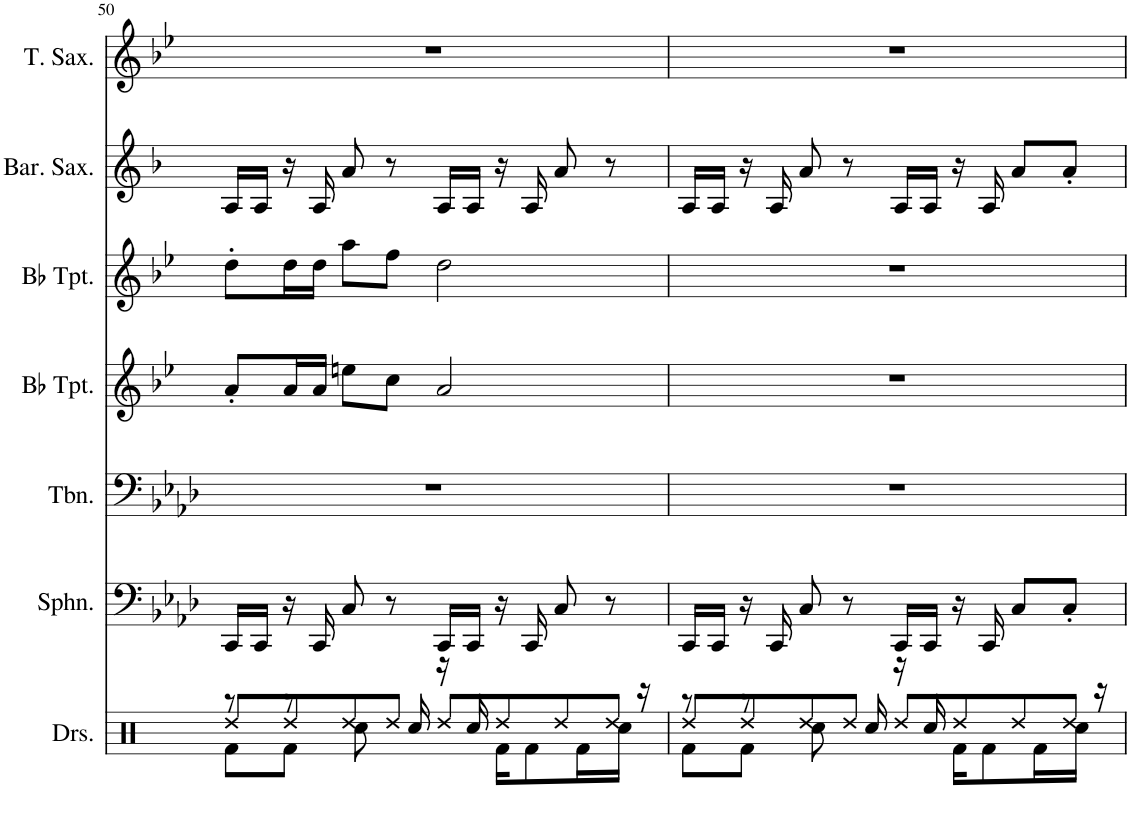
**kern	**kern	**kern	**kern	**kern	**kern	**kern
*part7	*part6	*part5	*part4	*part3	*part2	*part1
*staff7	*staff6	*staff5	*staff4	*staff3	*staff2	*staff1
*I"Drumset	*I"Sousaphone	*I"Trombone	*I"Bb Trumpet	*I"Bb Trumpet	*I"Baritone Saxophone	*I"Tenor Saxophone
*I'Drs.	*I'Sphn.	*I'Tbn.	*I'Bb Tpt.	*I'Bb Tpt.	*I'Bar. Sax.	*I'T. Sax.
!!LO:PB:g=z
*clefX	*clefF4	*clefF4	*clefG2	*clefG2	*clefG2	*clefG2
*	*	*	*Trd1c2	*Trd1c2	*Trd12c21	*Trd8c14
*k[]	*k[b-e-a-d-]	*k[b-e-a-d-]	*k[b-e-]	*k[b-e-]	*k[b-]	*k[b-e-]
*M4/4	*M4/4	*M4/4	*M4/4	*M4/4	*M4/4	*M4/4
=50	=50	=50	=50	=50	=50	=50
*^	*	*	*	*	*	*
*	*^	*	*	*	*	*	*
8Rf\L	8r	8Rdd/L	16CC/LL	1r	8a'/L	8dd'\L	16A/LL	1r
.	.	.	16CC/JJ	.	.	.	16A/JJ	.
8Rf\J	8r	8Rdd/	16r	.	16a/L	16dd\L	16r	.
.	.	.	16CC/	.	16a/JJ	16dd\JJ	16A/	.
4.ryy	8Rcc\	8Rdd/	8C/	.	8een\L	8aa\L	8a/	.
.	16ryy	8Rdd/J	8r	.	8cc\J	8ff\J	8r	.
.	16Rcc/	.	.	.	.	.	.	.
.	16r	8Rdd/L	16CC/LL	.	2a/	2dd\	16A/LL	.
.	16Rcc/	.	16CC/JJ	.	.	.	16A/JJ	.
16Rf\KL	4.ryy	8Rdd/	16r	.	.	.	16r	.
8Rf\	.	.	16CC/	.	.	.	16A/	.
.	.	8Rdd/	8C/	.	.	.	8a/	.
16Rf\L	.	.	.	.	.	.	.	.
16Rcc\JJ	.	8Rdd/J	8r	.	.	.	8r	.
16r	.	.	.	.	.	.	.	.
=51	=51	=51	=51	=51	=51	=51	=51	=51
8Rf\L	8r	8Rdd/L	16CC/LL	1r	1r	1r	16A/LL	1r
.	.	.	16CC/JJ	.	.	.	16A/JJ	.
8Rf\J	8r	8Rdd/	16r	.	.	.	16r	.
.	.	.	16CC/	.	.	.	16A/	.
4.ryy	8Rcc\	8Rdd/	8C/	.	.	.	8a/	.
.	16ryy	8Rdd/J	8r	.	.	.	8r	.
.	16Rcc/	.	.	.	.	.	.	.
.	16r	8Rdd/L	16CC/LL	.	.	.	16A/LL	.
.	16Rcc/	.	16CC/JJ	.	.	.	16A/JJ	.
16Rf\KL	4.ryy	8Rdd/	16r	.	.	.	16r	.
8Rf\	.	.	16CC/	.	.	.	16A/	.
.	.	8Rdd/	8C/L	.	.	.	8a/L	.
16Rf\L	.	.	.	.	.	.	.	.
16Rcc\JJ	.	8Rdd/J	8C'/J	.	.	.	8a'/J	.
16r	.	.	.	.	.	.	.	.
*v	*v	*v	*	*	*	*	*	*
=	=	=	=	=	=	=
*-	*-	*-	*-	*-	*-	*-
